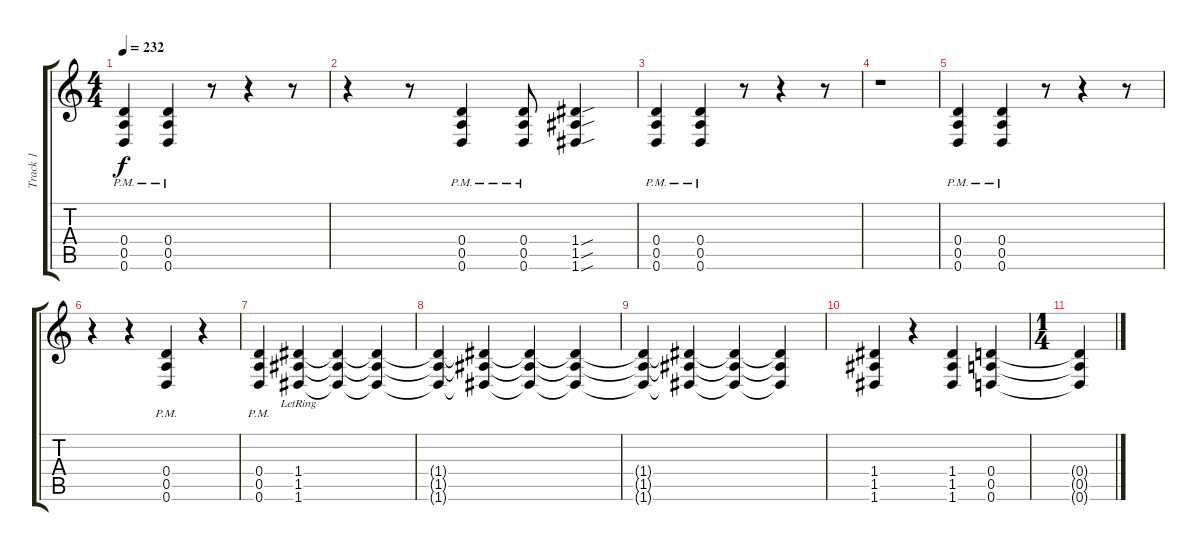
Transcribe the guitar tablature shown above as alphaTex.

\track ("Track 1" "Track 1") {instrument distortionguitar}
\staff {score tabs}
\tuning (E4 B3 G3 D3 A2 D2) {hide}
\ts (4 4)
\tempo 232
\clef g2
\ks c
(0.4{pm} 0.5{pm} 0.6{pm}).4{dy f} (0.4{pm} 0.5{pm} 0.6{pm}).4 r.8 r.4 r.8 |
r.4 r.8 (0.4{pm} 0.5{pm} 0.6{pm}).4 (0.4{pm} 0.5{pm} 0.6{pm}).8 (1.4{sou} 1.5{sou} 1.6{sou}).4 |
(0.4{pm} 0.5{pm} 0.6{pm}).4 (0.4{pm} 0.5{pm} 0.6{pm}).4 r.8 r.4 r.8 |
r.1 |
(0.4{pm} 0.5{pm} 0.6{pm}).4 (0.4{pm} 0.5{pm} 0.6{pm}).4 r.8 r.4 r.8 |
r.4 r.4 (0.4{pm} 0.5{pm} 0.6{pm}).4 r.4 |
(0.4{pm} 0.5{pm} 0.6{pm}).4 (1.4{lr} 1.5{lr} 1.6{lr}).4 (1.4{t} 1.5{t} 1.6{t}).4 (1.4{t} 1.5{t} 1.6{t}).4 |
(1.4{t} 1.5{t} 1.6{t}).4 (1.4{t} 1.5{t} 1.6{t}).4 (1.4{t} 1.5{t} 1.6{t}).4 (1.4{t} 1.5{t} 1.6{t}).4 |
(1.4{t} 1.5{t} 1.6{t}).4 (1.4{t} 1.5{t} 1.6{t}).4 (1.4{t} 1.5{t} 1.6{t}).4 (1.4{t} 1.5{t} 1.6{t}).4 |
(1.4 1.5 1.6).4 r.4 (1.4 1.5 1.6).4 (0.4 0.5 0.6).4 |
\ts (1 4)
(0.4{t} 0.5{t} 0.6{t}).4
